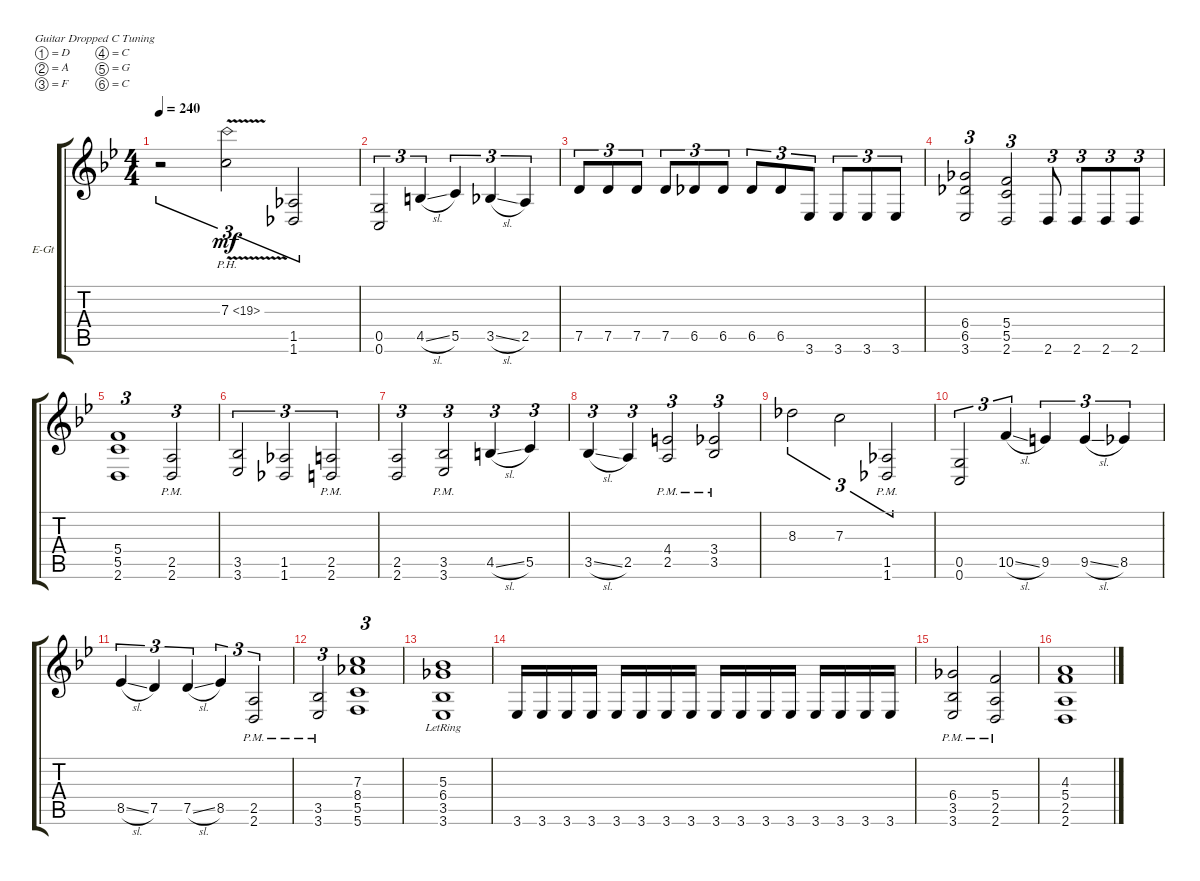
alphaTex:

\defaultSystemsLayout 4
\bracketExtendMode groupsimilarinstruments
\firstSystemTrackNameOrientation horizontal
\otherSystemsTrackNameOrientation horizontal
\track ("Electric Guitar" "E-Gt") {instrument overdrivenguitar}
\staff {score tabs}
\tuning (D4 A3 F3 C3 G2 C2)
\ts (4 4)
\tempo 240
\clef g2
\ks bb
r.2{tu (3 2) dy mf beam Down} 7.3{ph 12 v acc forcenatural}.2{tu (3 2) beam Down} (1.6{acc b} 1.5{acc b}).2{tu (3 2) beam Up} |
(0.6{acc forcenatural} 0.5{acc forcenatural}).2{tu (3 2) beam Up} 4.5{sl acc #}.4{tu (3 2) beam Up} 5.5{acc forcenatural}.4{tu (3 2) beam Up} 3.5{sl acc forcenatural}.4{tu (3 2) beam Up} 2.5{acc forcenatural}.4{tu (3 2) beam Up} |
7.5{acc forcenatural}.8{tu (3 2) beam Up} 7.5{acc forcenatural}.8{tu (3 2) beam Up} 7.5{acc forcenatural}.8{tu (3 2) beam Up} 7.5{acc forcenatural}.8{tu (3 2) beam Up} 6.5{acc b}.8{tu (3 2) beam Up} 6.5{acc b}.8{tu (3 2) beam Up} 6.5{acc b}.8{tu (3 2) beam Up} 6.5{acc b}.8{tu (3 2) beam Up} 3.6{acc forcenatural}.8{tu (3 2) beam Up} 3.6{acc forcenatural}.8{tu (3 2) beam Up} 3.6{acc forcenatural}.8{tu (3 2) beam Up} 3.6{acc forcenatural}.8{tu (3 2) beam Up} |
(3.6{acc forcenatural} 6.5{acc b} 6.4{acc b}).2{tu (3 2) beam Up} (2.6{acc forcenatural} 5.5{acc forcenatural} 5.4{acc forcenatural}).2{tu (3 2) beam Up} 2.6{acc forcenatural}.8{tu (3 2) beam Up} 2.6{acc forcenatural}.8{tu (3 2) beam Up} 2.6{acc forcenatural}.8{tu (3 2) beam Up} 2.6{acc forcenatural}.8{tu (3 2) beam Up} |
(2.6{acc forcenatural} 5.5{acc forcenatural} 5.4{acc forcenatural}).1{tu (3 2) beam Up} (2.6{pm acc forcenatural} 2.5{pm acc forcenatural}).2{tu (3 2) beam Up} |
(3.6{acc forcenatural} 3.5{acc forcenatural}).2{tu (3 2) beam Up} (1.6{acc b} 1.5{acc b}).2{tu (3 2) beam Up} (2.6{pm acc forcenatural} 2.5{pm acc forcenatural}).2{tu (3 2) beam Up} |
(2.5{acc forcenatural} 2.6{acc forcenatural}).2{tu (3 2) beam Up} (3.6{pm acc forcenatural} 3.5{acc forcenatural}).2{tu (3 2) beam Up} 4.5{sl acc #}.4{tu (3 2) beam Up} 5.5{acc forcenatural}.4{tu (3 2) beam Up} |
3.5{sl acc forcenatural}.4{tu (3 2) beam Up} 2.5{acc forcenatural}.4{tu (3 2) beam Up} (2.5{pm acc forcenatural} 4.4{pm acc #}).2{tu (3 2) beam Up} (3.4{pm acc forcenatural} 3.5{pm acc forcenatural}).2{tu (3 2) beam Up} |
8.3{acc b}.2{tu (3 2) beam Down} 7.3{acc forcenatural}.2{tu (3 2) beam Down} (1.6{pm acc b} 1.5{pm acc b}).2{tu (3 2) beam Up} |
(0.6{acc forcenatural} 0.5{acc forcenatural}).2{tu (3 2) beam Up} 10.5{sl acc forcenatural}.4{tu (3 2) beam Up} 9.5{acc #}.4{tu (3 2) beam Up} 9.5{sl acc #}.4{tu (3 2) beam Up} 8.5{acc forcenatural}.4{tu (3 2) beam Up} |
8.5{sl acc forcenatural}.4{tu (3 2) beam Up} 7.5{acc forcenatural}.4{tu (3 2) beam Up} 7.5{sl acc forcenatural}.4{tu (3 2) beam Up} 8.5{acc forcenatural}.4{tu (3 2) beam Up} (2.6{pm acc forcenatural} 2.5{pm acc forcenatural}).2{tu (3 2) beam Up} |
(3.6{pm acc forcenatural} 3.5{pm acc forcenatural}).2{tu (3 2) beam Up} (5.6{acc forcenatural} 5.5{acc forcenatural} 8.4{acc b} 7.3{acc forcenatural}).1{tu (3 2) beam Up} |
(3.6{lr acc forcenatural} 3.5{lr acc forcenatural} 6.4{lr acc b} 5.3{lr acc forcenatural}).1{beam Up} |
3.6{acc forcenatural}.16{beam Up} 3.6{acc forcenatural}.16{beam Up} 3.6{acc forcenatural}.16{beam Up} 3.6{acc forcenatural}.16{beam Up} 3.6{acc forcenatural}.16{beam Up} 3.6{acc forcenatural}.16{beam Up} 3.6{acc forcenatural}.16{beam Up} 3.6{acc forcenatural}.16{beam Up} 3.6{acc forcenatural}.16{beam Up} 3.6{acc forcenatural}.16{beam Up} 3.6{acc forcenatural}.16{beam Up} 3.6{acc forcenatural}.16{beam Up} 3.6{acc forcenatural}.16{beam Up} 3.6{acc forcenatural}.16{beam Up} 3.6{acc forcenatural}.16{beam Up} 3.6{acc forcenatural}.16{beam Up} |
(3.6{pm acc forcenatural} 3.5{pm acc forcenatural} 6.4{pm acc b}).2{beam Up} (2.6{pm acc forcenatural} 2.5{pm acc forcenatural} 5.4{pm acc forcenatural}).2{beam Up} |
(2.6{acc forcenatural} 2.5{acc forcenatural} 5.4{acc forcenatural} 4.3{acc forcenatural}).1{beam Up}
